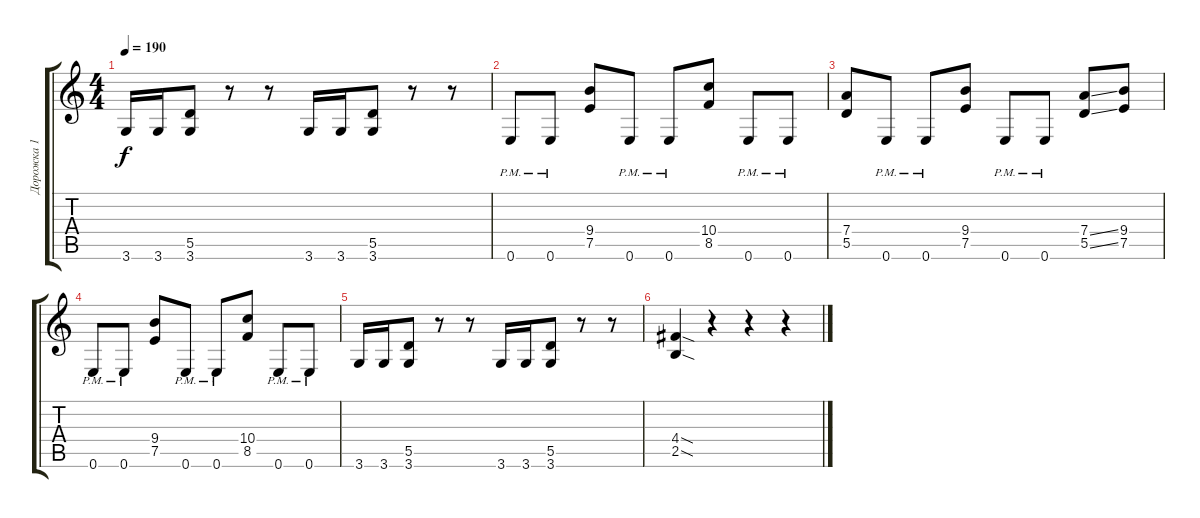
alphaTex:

\track ("Дорожка 1" "Дорожка 1") {instrument distortionguitar}
\staff {score tabs}
\tuning (E4 B3 G3 D3 A2 E2) {hide}
\ts (4 4)
\tempo 190
\clef g2
\ks c
3.6.16{dy f} 3.6.16 (5.5 3.6).8 r.8 r.8 3.6.16 3.6.16 (5.5 3.6).8 r.8 r.8 |
0.6{pm}.8 0.6{pm}.8 (9.4 7.5).8 0.6{pm}.8 0.6{pm}.8 (10.4 8.5).8 0.6{pm}.8 0.6{pm}.8 |
(7.4 5.5).8 0.6{pm}.8 0.6{pm}.8 (9.4 7.5).8 0.6{pm}.8 0.6{pm}.8 (7.4{ss} 5.5{ss}).8 (9.4 7.5).8 |
0.6{pm}.8 0.6{pm}.8 (9.4 7.5).8 0.6{pm}.8 0.6{pm}.8 (10.4 8.5).8 0.6{pm}.8 0.6{pm}.8 |
3.6.16 3.6.16 (5.5 3.6).8 r.8 r.8 3.6.16 3.6.16 (5.5 3.6).8 r.8 r.8 |
(4.4{sod} 2.5{sod}).4 r.4 r.4 r.4
